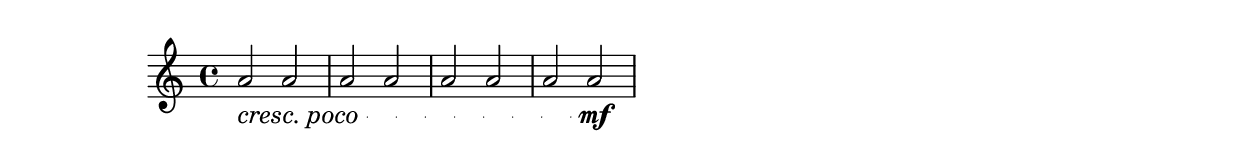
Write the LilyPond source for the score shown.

%% DO NOT EDIT this file manually; it is automatically
%% generated from LSR http://lsr.di.unimi.it
%% Make any changes in LSR itself, or in Documentation/snippets/new/ ,
%% and then run scripts/auxiliar/makelsr.py
%%
%% This file is in the public domain.
\version "2.18.0"

\header {
  lsrtags = "expressive-marks, tweaks-and-overrides"

  texidoc = "
The text used for crescendos and decrescendos can be changed by
modifying the context properties @code{crescendoText} and
@code{decrescendoText}.

The style of the spanner line can be changed by modifying the
@code{'style} property of @code{DynamicTextSpanner}.  The default value
is @code{'dashed-line}, and other possible values include @code{'line},
@code{'dotted-line} and @code{'none}.

"
  doctitle = "Changing text and spanner styles for text dynamics"
} % begin verbatim


\relative c'' {
  \set crescendoText = \markup { \italic { cresc. poco } }
  \set crescendoSpanner = #'text
  \override DynamicTextSpanner.style = #'dotted-line
  a2\< a
  a2 a
  a2 a
  a2 a\mf
}
